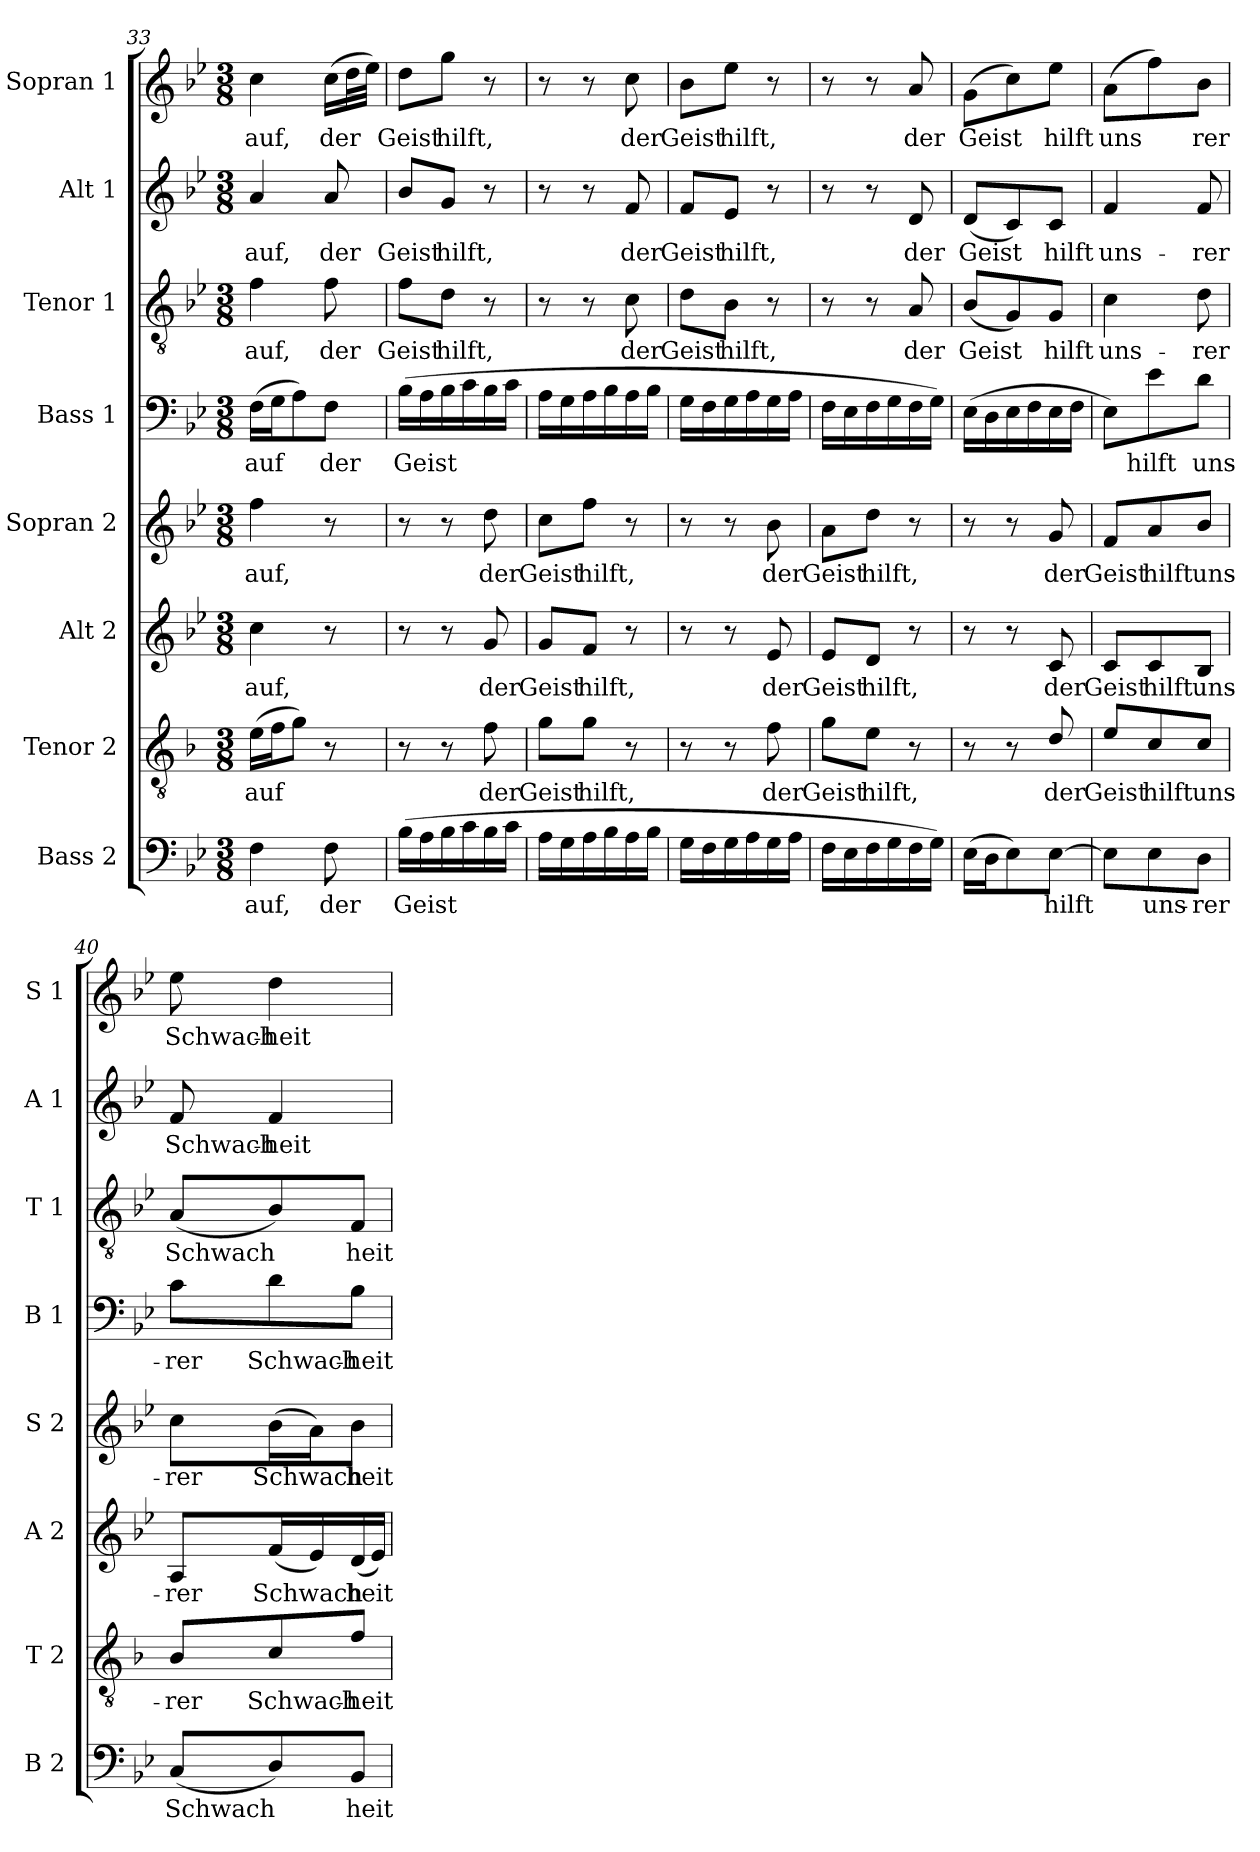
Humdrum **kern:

**kern	**text	**kern	**text	**kern	**text	**kern	**text	**kern	**text	**kern	**text	**kern	**text	**kern	**text
*part8	*part8	*part7	*part7	*part6	*part6	*part5	*part5	*part4	*part4	*part3	*part3	*part2	*part2	*part1	*part1
*staff8	*staff8	*staff7	*staff7	*staff6	*staff6	*staff5	*staff5	*staff4	*staff4	*staff3	*staff3	*staff2	*staff2	*staff1	*staff1
*I"Bass 2	*	*I"Tenor 2	*	*I"Alt 2	*	*I"Sopran 2	*	*I"Bass 1	*	*I"Tenor 1	*	*I"Alt 1	*	*I"Sopran 1	*
*I'B 2	*	*I'T 2	*	*I'A 2	*	*I'S 2	*	*I'B 1	*	*I'T 1	*	*I'A 1	*	*I'S 1	*
*clefF4	*	*clefGv2	*	*clefG2	*	*clefG2	*	*clefF4	*	*clefGv2	*	*clefG2	*	*clefG2	*
*	*	*ITrd4c7	*	*	*	*	*	*	*	*	*	*	*	*	*
*k[b-e-]	*	*k[b-e-]	*	*k[b-e-]	*	*k[b-e-]	*	*k[b-e-]	*	*k[b-e-]	*	*k[b-e-]	*	*k[b-e-]	*
*M3/8	*	*M3/8	*	*M3/8	*	*M3/8	*	*M3/8	*	*M3/8	*	*M3/8	*	*M3/8	*
=33	=33	=33	=33	=33	=33	=33	=33	=33	=33	=33	=33	=33	=33	=33	=33
!	!LO:LY:b	!	!LO:LY:b	!	!LO:LY:b	!	!LO:LY:b	!	!LO:LY:b	!	!LO:LY:b	!	!LO:LY:b	!	!LO:LY:b
4F\	auf,	(16A\LL	auf	4cc\	auf,	4ff\	auf,	(16F\LL	auf	4f\	auf,	4a/	auf,	4cc\	auf,
.	.	16B-\J	.	.	.	.	.	16G\J	.	.	.	.	.	.	.
.	.	8c\J)	.	.	.	.	.	8A\)	.	.	.	.	.	.	.
!	!LO:LY:b	!	!	!	!	!	!	!	!LO:LY:b	!	!LO:LY:b	!	!LO:LY:b	!	!LO:LY:b
8F\	der	8r	.	8r	.	8r	.	8F\J	der	8f\	der	8a/	der	(16cc\LL	der
.	.	.	.	.	.	.	.	.	.	.	.	.	.	32dd\L	.
.	.	.	.	.	.	.	.	.	.	.	.	.	.	32ee-\JJJ)	.
=34	=34	=34	=34	=34	=34	=34	=34	=34	=34	=34	=34	=34	=34	=34	=34
!	!LO:LY:b	!	!	!	!	!	!	!	!LO:LY:b	!	!LO:LY:b	!	!LO:LY:b	!	!LO:LY:b
(16B-\LL	Geist	8r	.	8r	.	8r	.	(16B-\LL	Geist	8f\L	Geist	8b-/L	Geist	8dd\L	Geist
16A\	.	.	.	.	.	.	.	16A\	.	.	.	.	.	.	.
!	!	!	!	!	!	!	!	!	!	!	!LO:LY:b	!	!LO:LY:b	!	!LO:LY:b
16B-\	.	8r	.	8r	.	8r	.	16B-\	.	8d\J	hilft,	8g/J	hilft,	8gg\J	hilft,
16c\	.	.	.	.	.	.	.	16c\	.	.	.	.	.	.	.
!	!	!	!LO:LY:b	!	!LO:LY:b	!	!LO:LY:b	!	!	!	!	!	!	!	!
16B-\	.	8B-\	der	8g/	der	8dd\	der	16B-\	.	8r	.	8r	.	8r	.
16c\JJ	.	.	.	.	.	.	.	16c\JJ	.	.	.	.	.	.	.
=35	=35	=35	=35	=35	=35	=35	=35	=35	=35	=35	=35	=35	=35	=35	=35
!	!	!	!LO:LY:b	!	!LO:LY:b	!	!LO:LY:b	!	!	!	!	!	!	!	!
16A\LL	.	8c\L	Geist	8g/L	Geist	8cc\L	Geist	16A\LL	.	8r	.	8r	.	8r	.
16G\	.	.	.	.	.	.	.	16G\	.	.	.	.	.	.	.
!	!	!	!LO:LY:b	!	!LO:LY:b	!	!LO:LY:b	!	!	!	!	!	!	!	!
16A\	.	8c\J	hilft,	8f/J	hilft,	8ff\J	hilft,	16A\	.	8r	.	8r	.	8r	.
16B-\	.	.	.	.	.	.	.	16B-\	.	.	.	.	.	.	.
!	!	!	!	!	!	!	!	!	!	!	!LO:LY:b	!	!LO:LY:b	!	!LO:LY:b
16A\	.	8r	.	8r	.	8r	.	16A\	.	8c\	der	8f/	der	8cc\	der
16B-\JJ	.	.	.	.	.	.	.	16B-\JJ	.	.	.	.	.	.	.
=36	=36	=36	=36	=36	=36	=36	=36	=36	=36	=36	=36	=36	=36	=36	=36
!	!	!	!	!	!	!	!	!	!	!	!LO:LY:b	!	!LO:LY:b	!	!LO:LY:b
16G\LL	.	8r	.	8r	.	8r	.	16G\LL	.	8d\L	Geist	8f/L	Geist	8b-\L	Geist
16F\	.	.	.	.	.	.	.	16F\	.	.	.	.	.	.	.
!	!	!	!	!	!	!	!	!	!	!	!LO:LY:b	!	!LO:LY:b	!	!LO:LY:b
16G\	.	8r	.	8r	.	8r	.	16G\	.	8B-\J	hilft,	8e-/J	hilft,	8ee-\J	hilft,
16A\	.	.	.	.	.	.	.	16A\	.	.	.	.	.	.	.
!	!	!	!LO:LY:b	!	!LO:LY:b	!	!LO:LY:b	!	!	!	!	!	!	!	!
16G\	.	8B-\	der	8e-/	der	8b-\	der	16G\	.	8r	.	8r	.	8r	.
16A\JJ	.	.	.	.	.	.	.	16A\JJ	.	.	.	.	.	.	.
=37	=37	=37	=37	=37	=37	=37	=37	=37	=37	=37	=37	=37	=37	=37	=37
!	!	!	!LO:LY:b	!	!LO:LY:b	!	!LO:LY:b	!	!	!	!	!	!	!	!
16F\LL	.	8c\L	Geist	8e-/L	Geist	8a\L	Geist	16F\LL	.	8r	.	8r	.	8r	.
16E-\	.	.	.	.	.	.	.	16E-\	.	.	.	.	.	.	.
!	!	!	!LO:LY:b	!	!LO:LY:b	!	!LO:LY:b	!	!	!	!	!	!	!	!
16F\	.	8A\J	hilft,	8d/J	hilft,	8dd\J	hilft,	16F\	.	8r	.	8r	.	8r	.
16G\	.	.	.	.	.	.	.	16G\	.	.	.	.	.	.	.
!	!	!	!	!	!	!	!	!	!	!	!LO:LY:b	!	!LO:LY:b	!	!LO:LY:b
16F\	.	8r	.	8r	.	8r	.	16F\	.	8A/	der	8d/	der	8a/	der
16G\JJ)	.	.	.	.	.	.	.	16G\JJ)	.	.	.	.	.	.	.
!!LO:PB:g=z
=38	=38	=38	=38	=38	=38	=38	=38	=38	=38	=38	=38	=38	=38	=38	=38
!	!	!	!	!	!	!	!	!	!	!	!LO:LY:b	!	!LO:LY:b	!	!LO:LY:b
(16E-\LL	.	8r	.	8r	.	8r	.	(16E-\LL	.	(8B-/L	Geist	(8d/L	Geist	(8g\L	Geist
16D\J	.	.	.	.	.	.	.	16D\	.	.	.	.	.	.	.
8E-\)	.	8r	.	8r	.	8r	.	16E-\	.	8G/)	.	8c/)	.	8cc\)	.
.	.	.	.	.	.	.	.	16F\	.	.	.	.	.	.	.
!	!LO:LY:b	!	!LO:LY:b	!	!LO:LY:b	!	!LO:LY:b	!	!	!	!LO:LY:b	!	!LO:LY:b	!	!LO:LY:b
[8E-\J	hilft	8G/	der	8c/	der	8g/	der	16E-\	.	8G/J	hilft	8c/J	hilft	8ee-\J	hilft
.	.	.	.	.	.	.	.	16F\JJ	.	.	.	.	.	.	.
=39	=39	=39	=39	=39	=39	=39	=39	=39	=39	=39	=39	=39	=39	=39	=39
!	!	!	!LO:LY:b	!	!LO:LY:b	!	!LO:LY:b	!	!	!	!LO:LY:b	!	!LO:LY:b	!	!LO:LY:b
8E-\L]	.	8A/L	Geist	8c/L	Geist	8f/L	Geist	8E-\L)	.	4c\	uns-	4f/	uns-	(8a\L	uns
!	!LO:LY:b	!	!LO:LY:b	!	!LO:LY:b	!	!LO:LY:b	!	!LO:LY:b	!	!	!	!	!	!
8E-\	uns-	8F/	hilft	8c/	hilft	8a/	hilft	8e-\	hilft	.	.	.	.	8ff\)	.
!	!LO:LY:b	!	!LO:LY:b	!	!LO:LY:b	!	!LO:LY:b	!	!LO:LY:b	!	!LO:LY:b	!	!LO:LY:b	!	!LO:LY:b
8D\J	rer	8F/J	uns-	8B-/J	uns-	8b-/J	uns-	8d\J	uns-	8d\	rer	8f/	rer	8b-\J	rer
=40	=40	=40	=40	=40	=40	=40	=40	=40	=40	=40	=40	=40	=40	=40	=40
!	!LO:LY:b	!	!LO:LY:b	!	!LO:LY:b	!	!LO:LY:b	!	!LO:LY:b	!	!LO:LY:b	!	!LO:LY:b	!	!LO:LY:b
(8C/L	Schwach	8E-/L	rer	8A/L	rer	8cc\L	rer	8c\L	rer	(8A/L	Schwach	8f/	Schwach-	8ee-\	Schwach-
!	!	!	!LO:LY:b	!	!LO:LY:b	!	!LO:LY:b	!	!LO:LY:b	!	!	!	!LO:LY:b	!	!LO:LY:b
8D/)	.	8F/	Schwach-	(16f/L	Schwach	(16b-\L	Schwach	8d\	Schwach-	8B-/)	.	4f/	heit	4dd\	heit
.	.	.	.	16e-/)	.	16a\J)	.	.	.	.	.	.	.	.	.
!	!LO:LY:b	!	!LO:LY:b	!	!LO:LY:b	!	!LO:LY:b	!	!LO:LY:b	!	!LO:LY:b	!	!	!	!
8BB-/J	heit	8B-/J	heit	(16d/	heit	8b-\J	heit	8B-\J	heit	8F/J	heit	.	.	.	.
.	.	.	.	16e-/JJ)	.	.	.	.	.	.	.	.	.	.	.
=	=	=	=	=	=	=	=	=	=	=	=	=	=	=	=
*-	*-	*-	*-	*-	*-	*-	*-	*-	*-	*-	*-	*-	*-	*-	*-
